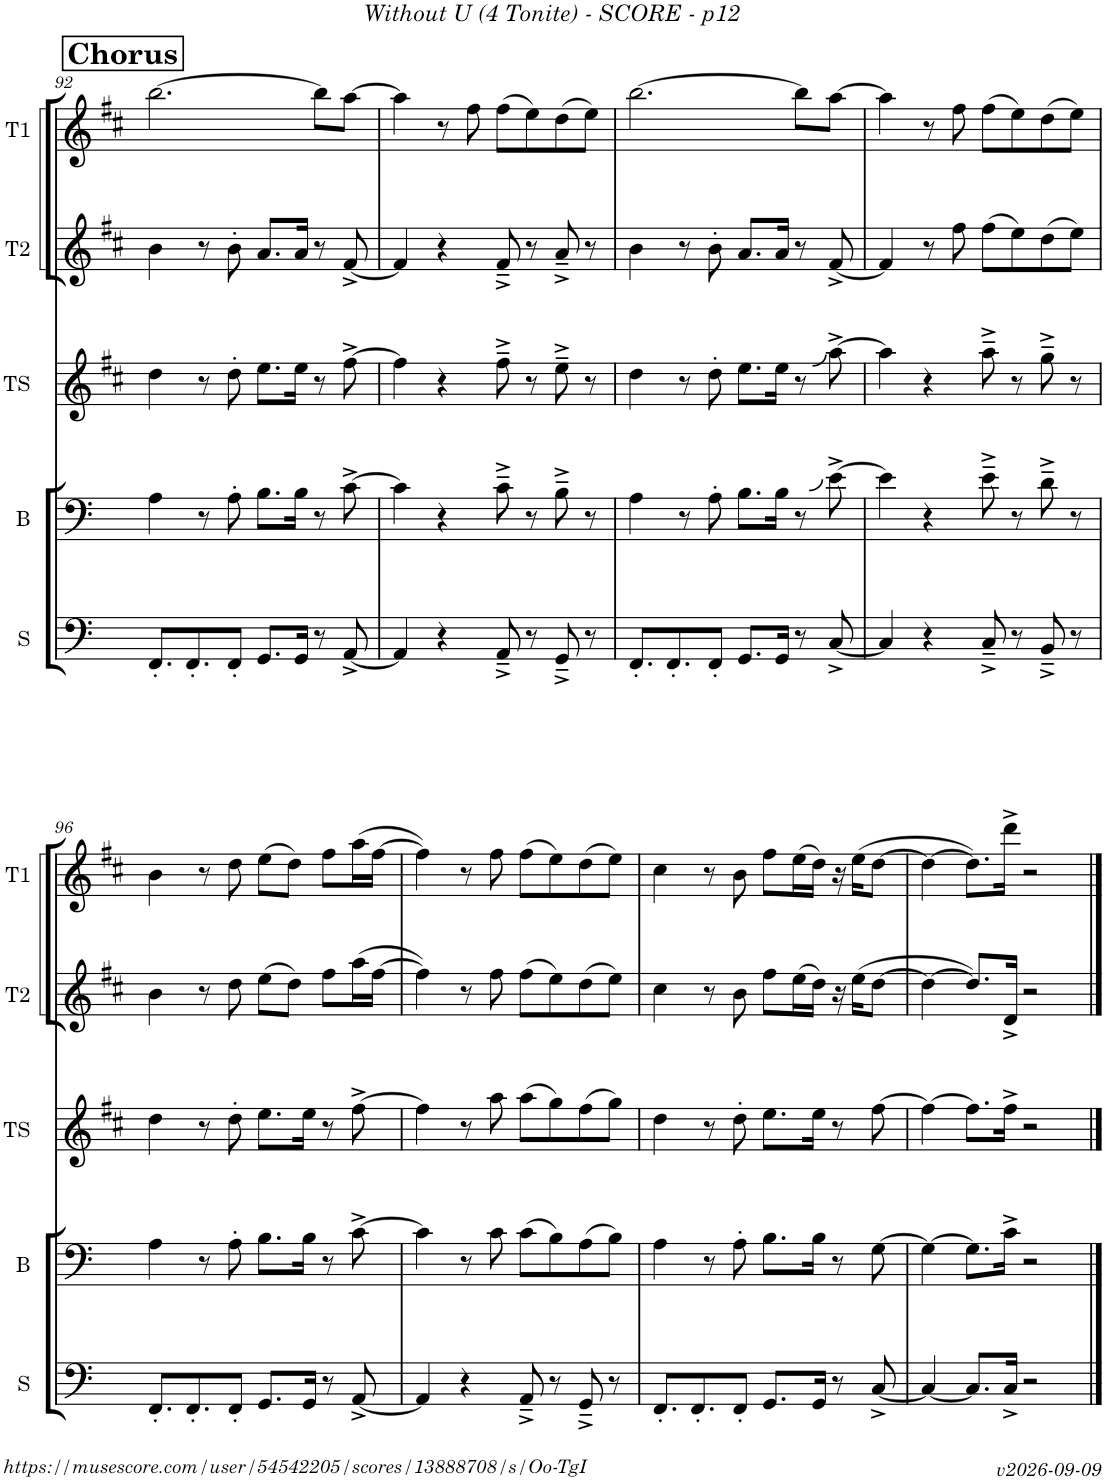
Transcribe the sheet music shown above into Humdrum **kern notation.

**kern	**kern	**kern	**kern	**kern
*part5	*part4	*part3	*part2	*part1
*staff5	*staff4	*staff3	*staff2	*staff1
*I"Sousa	*I"Trombone	*I"Tenor Sax	*I"Trumpet 2	*I"Trumpet 1
*I'S	*	*I'TS	*I'T2	*I'T1
!!LO:PB:g=z
*clefF4	*clefF4	*clefG2	*clefG2	*clefG2
*	*	*Trd8c14	*Trd1c2	*Trd1c2
*k[]	*k[]	*k[f#c#]	*k[f#c#]	*k[f#c#]
*M4/4	*M4/4	*M4/4	*M4/4	*M4/4
!!LO:REH:place=s1:a:B:cj:fs=14:t=Chorus
=92	=92	=92	=92	=92
8.FF'/L	4A\	4dd\	4b\	[2.bb\
8.FF'/	.	.	.	.
.	8r	8r	8r	.
8FF'/J	8A'\	8dd'\	8b'\	.
8.GG/L	8.B\L	8.ee\L	8.a/L	.
16GG/Jk	16B\Jk	16ee\Jk	16a/Jk	.
8r	8r	8r	8r	8bb\L]
[8AA^/	[8c^\	[8ff#^\	[8f#^/	[8aa\J
=93	=93	=93	=93	=93
4AA/]	4c\]	4ff#\]	4f#/]	4aa\]
4r	4r	4r	4r	8r
.	.	.	.	8ff#\
8AA~^/	8c~^\	8ff#~^\	8f#~^/	(8ff#\L
8r	8r	8r	8r	8ee\)
8GG~^/	8B~^\	8ee~^\	8a~^/	(8dd\
8r	8r	8r	8r	8ee\J)
=94	=94	=94	=94	=94
8.FF'/L	4A\	4dd\	4b\	[2.bb\
8.FF'/	.	.	.	.
.	8r	8r	8r	.
8FF'/J	8A'\	8dd'\	8b'\	.
8.GG/L	8.B\L	8.ee\L	8.a/L	.
16GG/Jk	16B\Jk	16ee\Jk	16a/Jk	.
8r	8r	8r	8r	8bb\L]
[8C^/	[8e^\	[8aa^\	[8f#^/	[8aa\J
=95	=95	=95	=95	=95
4C/]	4e\]	4aa\]	4f#/]	4aa\]
4r	4r	4r	8r	8r
.	.	.	8ff#\	8ff#\
8C~^/	8e~^\	8aa~^\	(8ff#\L	(8ff#\L
8r	8r	8r	8ee\)	8ee\)
8BB~^/	8d~^\	8gg~^\	(8dd\	(8dd\
8r	8r	8r	8ee\J)	8ee\J)
!!LO:LB:g=z
=96	=96	=96	=96	=96
8.FF'/L	4A\	4dd\	4b\	4b\
8.FF'/	.	.	.	.
.	8r	8r	8r	8r
8FF'/J	8A'\	8dd'\	8dd\	8dd\
8.GG/L	8.B\L	8.ee\L	(8ee\L	(8ee\L
.	.	.	8dd\J)	8dd\J)
16GG/Jk	16B\Jk	16ee\Jk	.	.
8r	8r	8r	8ff#\L	8ff#\L
[8AA^/	[8c^\	[8ff#^\	(16aa\L	(16aa\L
.	.	.	[16ff#\JJ	[16ff#\JJ
=97	=97	=97	=97	=97
4AA/]	4c\]	4ff#\]	4ff#\])	4ff#\])
4r	8r	8r	8r	8r
.	8c\	8aa\	8ff#\	8ff#\
8AA~^/	(8c\L	(8aa\L	(8ff#\L	(8ff#\L
8r	8B\)	8gg\)	8ee\)	8ee\)
8GG~^/	(8A\	(8ff#\	(8dd\	(8dd\
8r	8B\J)	8gg\J)	8ee\J)	8ee\J)
=98	=98	=98	=98	=98
8.FF'/L	4A\	4dd\	4cc#\	4cc#\
8.FF'/	.	.	.	.
.	8r	8r	8r	8r
8FF'/J	8A'\	8dd'\	8b\	8b\
8.GG/L	8.B\L	8.ee\L	8ff#\L	8ff#\L
.	.	.	(16ee\L	(16ee\L
16GG/Jk	16B\Jk	16ee\Jk	16dd\JJ)	16dd\JJ)
8r	8r	8r	16r	16r
.	.	.	(16ee\KL	(16ee\KL
[8C^/	[8G\	[8ff#\	[8dd\J	[8dd\J
=99	=99	=99	=99	=99
4C/_	4G\_	4ff#\_	4dd\_	4dd\_
8.C/L]	8.G\L]	8.ff#\L]	8.dd/L])	8.dd\L])
16C^/Jk	16c^\Jk	16ff#^\Jk	16d^/Jk	16ddd^\Jk
2r	2r	2r	2r	2r
==	==	==	==	==
*-	*-	*-	*-	*-
